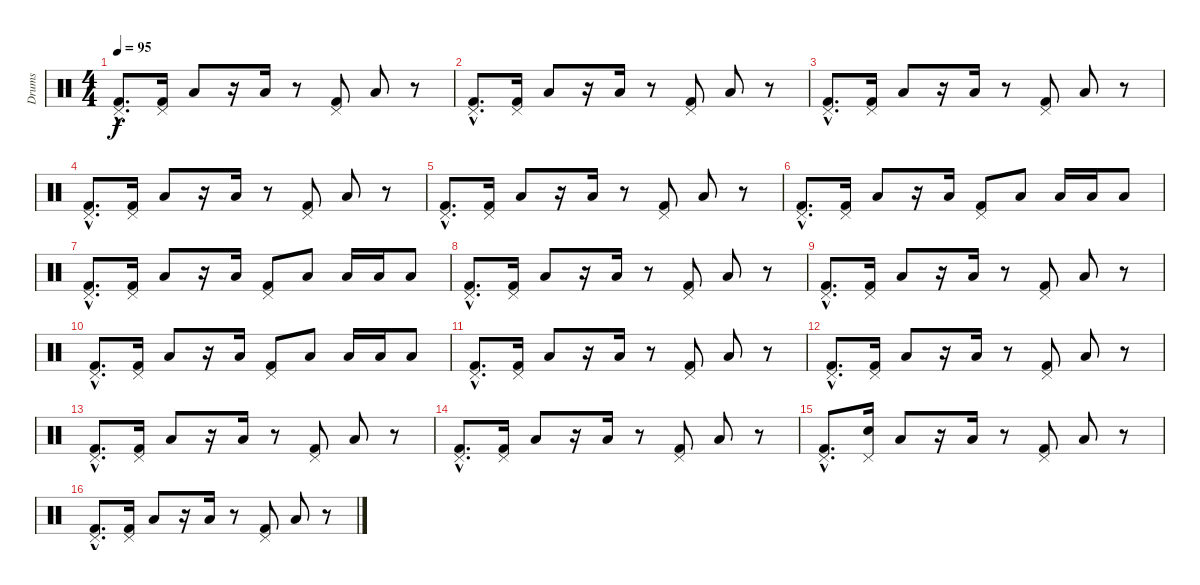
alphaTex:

\track ("Drums" "Drums") {instrument percussion}
\staff {score}
\articulation defaults
\ts (4 4)
\tempo 95
\clef neutral
\ks c
("Pedal Hi-Hat (hit)"{hac} "Kick (hit) 2"{hac}).8{d dy f} ("Pedal Hi-Hat (hit)" "Kick (hit) 2").16 "Low Tom (hit)".8 r.16 "Low Tom (hit)".16 r.8 ("Pedal Hi-Hat (hit)" "Kick (hit) 2").8 "Low Tom (hit)".8 r.8 |
("Pedal Hi-Hat (hit)"{hac} "Kick (hit) 2"{hac}).8{d} ("Pedal Hi-Hat (hit)" "Kick (hit) 2").16 "Low Tom (hit)".8 r.16 "Low Tom (hit)".16 r.8 ("Pedal Hi-Hat (hit)" "Kick (hit) 2").8 "Low Tom (hit)".8 r.8 |
("Pedal Hi-Hat (hit)"{hac} "Kick (hit) 2"{hac}).8{d} ("Pedal Hi-Hat (hit)" "Kick (hit) 2").16 "Low Tom (hit)".8 r.16 "Low Tom (hit)".16 r.8 ("Pedal Hi-Hat (hit)" "Kick (hit) 2").8 "Low Tom (hit)".8 r.8 |
("Pedal Hi-Hat (hit)"{hac} "Kick (hit) 2"{hac}).8{d} ("Pedal Hi-Hat (hit)" "Kick (hit) 2").16 "Low Tom (hit)".8 r.16 "Low Tom (hit)".16 r.8 ("Pedal Hi-Hat (hit)" "Kick (hit) 2").8 "Low Tom (hit)".8 r.8 |
("Pedal Hi-Hat (hit)"{hac} "Kick (hit) 2"{hac}).8{d} ("Pedal Hi-Hat (hit)" "Kick (hit) 2").16 "Low Tom (hit)".8 r.16 "Low Tom (hit)".16 r.8 ("Pedal Hi-Hat (hit)" "Kick (hit) 2").8 "Low Tom (hit)".8 r.8 |
("Pedal Hi-Hat (hit)"{hac} "Kick (hit) 2"{hac}).8{d} ("Pedal Hi-Hat (hit)" "Kick (hit) 2").16 "Low Tom (hit)".8 r.16 "Low Tom (hit)".16 ("Pedal Hi-Hat (hit)" "Kick (hit) 2").8 "Low Tom (hit)".8 "Low Tom (hit)".16 "Low Tom (hit)".16 "Low Tom (hit)".8 |
("Pedal Hi-Hat (hit)"{hac} "Kick (hit) 2"{hac}).8{d} ("Pedal Hi-Hat (hit)" "Kick (hit) 2").16 "Low Tom (hit)".8 r.16 "Low Tom (hit)".16 ("Pedal Hi-Hat (hit)" "Kick (hit) 2").8 "Low Tom (hit)".8 "Low Tom (hit)".16 "Low Tom (hit)".16 "Low Tom (hit)".8 |
("Pedal Hi-Hat (hit)"{hac} "Kick (hit) 2"{hac}).8{d} ("Pedal Hi-Hat (hit)" "Kick (hit) 2").16 "Low Tom (hit)".8 r.16 "Low Tom (hit)".16 r.8 ("Pedal Hi-Hat (hit)" "Kick (hit) 2").8 "Low Tom (hit)".8 r.8 |
("Pedal Hi-Hat (hit)"{hac} "Kick (hit) 2"{hac}).8{d} ("Pedal Hi-Hat (hit)" "Kick (hit) 2").16 "Low Tom (hit)".8 r.16 "Low Tom (hit)".16 r.8 ("Pedal Hi-Hat (hit)" "Kick (hit) 2").8 "Low Tom (hit)".8 r.8 |
("Pedal Hi-Hat (hit)"{hac} "Kick (hit) 2"{hac}).8{d} ("Pedal Hi-Hat (hit)" "Kick (hit) 2").16 "Low Tom (hit)".8 r.16 "Low Tom (hit)".16 ("Pedal Hi-Hat (hit)" "Kick (hit) 2").8 "Low Tom (hit)".8 "Low Tom (hit)".16 "Low Tom (hit)".16 "Low Tom (hit)".8 |
("Pedal Hi-Hat (hit)"{hac} "Kick (hit) 2"{hac}).8{d} ("Pedal Hi-Hat (hit)" "Kick (hit) 2").16 "Low Tom (hit)".8 r.16 "Low Tom (hit)".16 r.8 ("Pedal Hi-Hat (hit)" "Kick (hit) 2").8 "Low Tom (hit)".8 r.8 |
("Pedal Hi-Hat (hit)"{hac} "Kick (hit) 2"{hac}).8{d} ("Pedal Hi-Hat (hit)" "Kick (hit) 2").16 "Low Tom (hit)".8 r.16 "Low Tom (hit)".16 r.8 ("Pedal Hi-Hat (hit)" "Kick (hit) 2").8 "Low Tom (hit)".8 r.8 |
("Pedal Hi-Hat (hit)"{hac} "Kick (hit) 2"{hac}).8{d} ("Pedal Hi-Hat (hit)" "Kick (hit) 2").16 "Low Tom (hit)".8 r.16 "Low Tom (hit)".16 r.8 ("Pedal Hi-Hat (hit)" "Kick (hit) 2").8 "Low Tom (hit)".8 r.8 |
("Pedal Hi-Hat (hit)"{hac} "Kick (hit) 2"{hac}).8{d} ("Pedal Hi-Hat (hit)" "Kick (hit) 2").16 "Low Tom (hit)".8 r.16 "Low Tom (hit)".16 r.8 ("Pedal Hi-Hat (hit)" "Kick (hit) 2").8 "Low Tom (hit)".8 r.8 |
("Pedal Hi-Hat (hit)"{hac} "Kick (hit) 2"{hac}).8{d} ("Pedal Hi-Hat (hit)" "Snare (hit)").16 "Low Tom (hit)".8 r.16 "Low Tom (hit)".16 r.8 ("Pedal Hi-Hat (hit)" "Kick (hit) 2").8 "Low Tom (hit)".8 r.8 |
("Pedal Hi-Hat (hit)"{hac} "Kick (hit) 2"{hac}).8{d} ("Pedal Hi-Hat (hit)" "Kick (hit) 2").16 "Low Tom (hit)".8 r.16 "Low Tom (hit)".16 r.8 ("Pedal Hi-Hat (hit)" "Kick (hit) 2").8 "Low Tom (hit)".8 r.8
